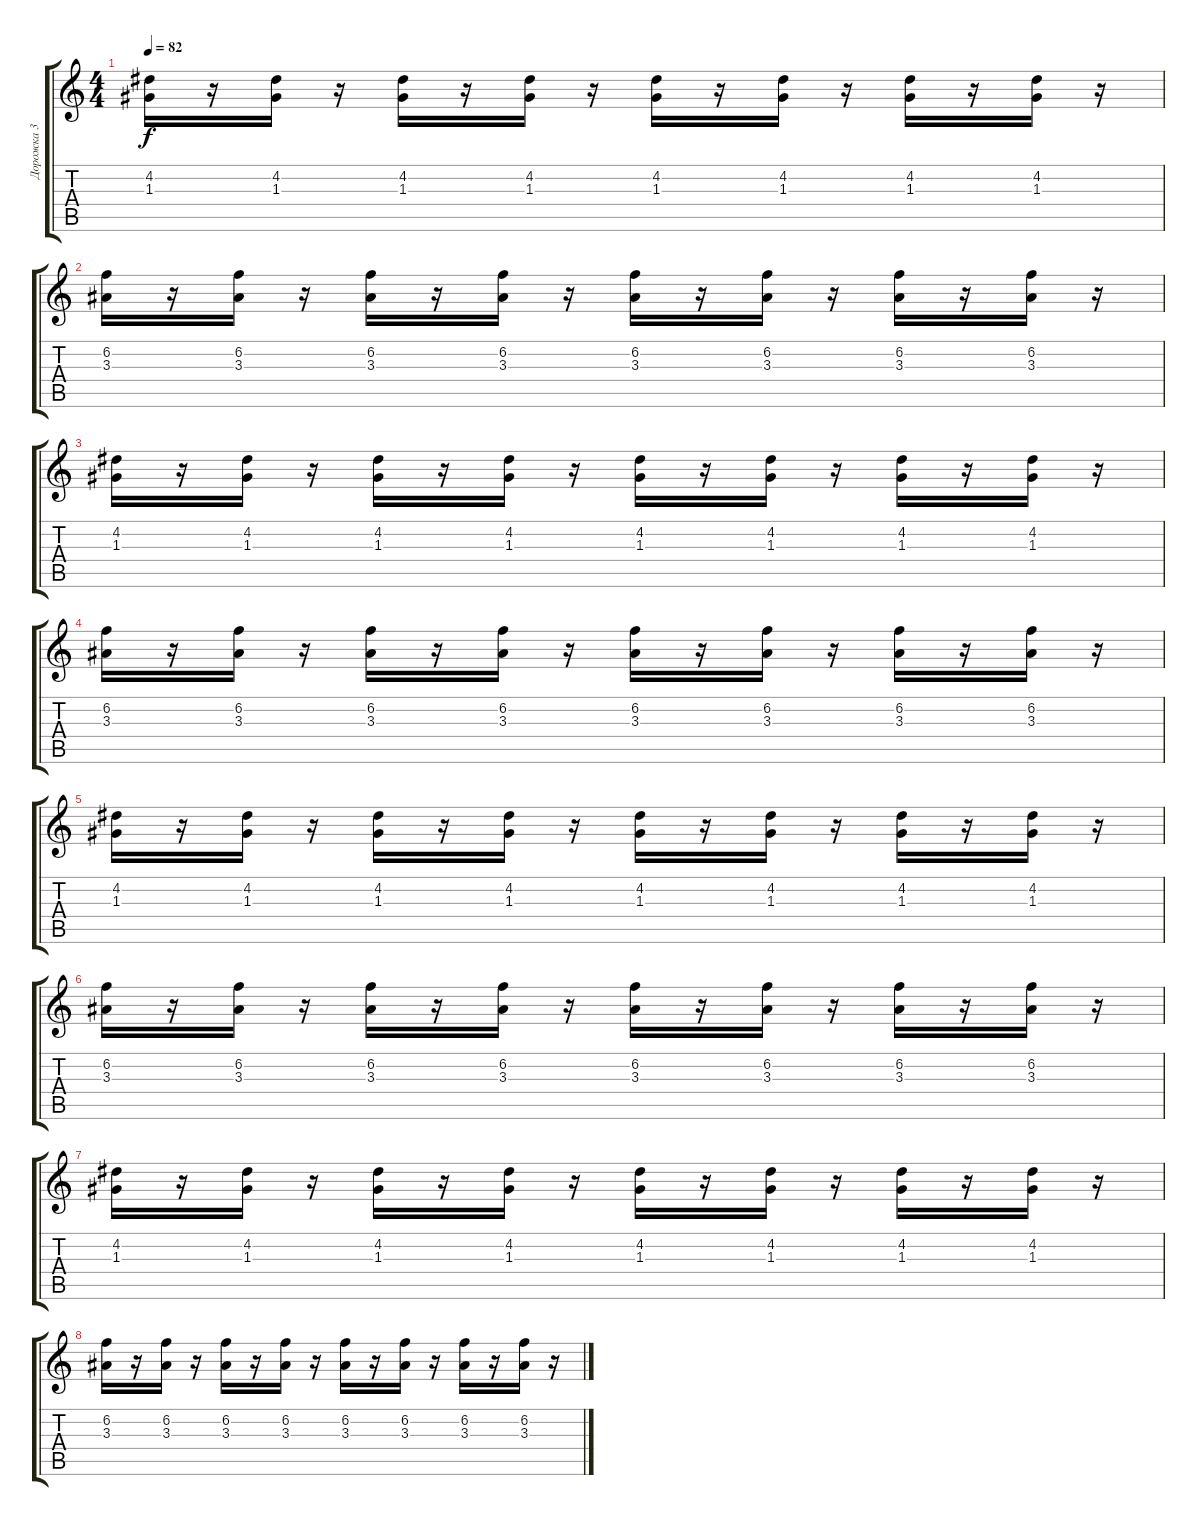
\track ("Дорожка 3" "Дорожка 3") {instrument electricguitarmuted}
\staff {score tabs}
\tuning (E4 B3 G3 D3 A2 E2) {hide}
\ts (4 4)
\tempo 82
\clef g2
\ks c
(4.2 1.3).16{dy f} r.16 (4.2 1.3).16 r.16 (4.2 1.3).16 r.16 (4.2 1.3).16 r.16 (4.2 1.3).16 r.16 (4.2 1.3).16 r.16 (4.2 1.3).16 r.16 (4.2 1.3).16 r.16 |
(6.2 3.3).16 r.16 (6.2 3.3).16 r.16 (6.2 3.3).16 r.16 (6.2 3.3).16 r.16 (6.2 3.3).16 r.16 (6.2 3.3).16 r.16 (6.2 3.3).16 r.16 (6.2 3.3).16 r.16 |
(4.2 1.3).16 r.16 (4.2 1.3).16 r.16 (4.2 1.3).16 r.16 (4.2 1.3).16 r.16 (4.2 1.3).16 r.16 (4.2 1.3).16 r.16 (4.2 1.3).16 r.16 (4.2 1.3).16 r.16 |
(6.2 3.3).16 r.16 (6.2 3.3).16 r.16 (6.2 3.3).16 r.16 (6.2 3.3).16 r.16 (6.2 3.3).16 r.16 (6.2 3.3).16 r.16 (6.2 3.3).16 r.16 (6.2 3.3).16 r.16 |
(4.2 1.3).16 r.16 (4.2 1.3).16 r.16 (4.2 1.3).16 r.16 (4.2 1.3).16 r.16 (4.2 1.3).16 r.16 (4.2 1.3).16 r.16 (4.2 1.3).16 r.16 (4.2 1.3).16 r.16 |
(6.2 3.3).16 r.16 (6.2 3.3).16 r.16 (6.2 3.3).16 r.16 (6.2 3.3).16 r.16 (6.2 3.3).16 r.16 (6.2 3.3).16 r.16 (6.2 3.3).16 r.16 (6.2 3.3).16 r.16 |
(4.2 1.3).16 r.16 (4.2 1.3).16 r.16 (4.2 1.3).16 r.16 (4.2 1.3).16 r.16 (4.2 1.3).16 r.16 (4.2 1.3).16 r.16 (4.2 1.3).16 r.16 (4.2 1.3).16 r.16 |
(6.2 3.3).16 r.16 (6.2 3.3).16 r.16 (6.2 3.3).16 r.16 (6.2 3.3).16 r.16 (6.2 3.3).16 r.16 (6.2 3.3).16 r.16 (6.2 3.3).16 r.16 (6.2 3.3).16 r.16
